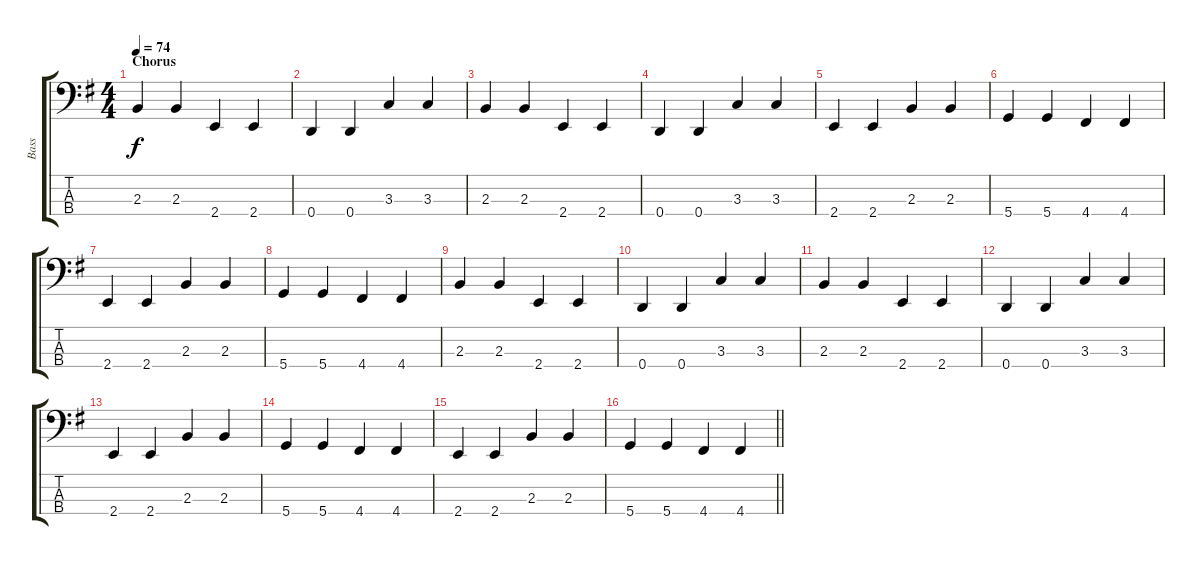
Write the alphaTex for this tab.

\track ("Bass" "Bass") {instrument electricbasspick}
\staff {score tabs}
\tuning (G2 D2 A1 D1) {hide}
\ts (4 4)
\section ("" "Chorus")
\tempo 74
\clef f4
\ks eminor
2.3.4{dy f} 2.3.4 2.4.4 2.4.4 |
0.4.4 0.4.4 3.3.4 3.3.4 |
2.3.4 2.3.4 2.4.4 2.4.4 |
0.4.4 0.4.4 3.3.4 3.3.4 |
2.4.4 2.4.4 2.3.4 2.3.4 |
5.4.4 5.4.4 4.4.4 4.4.4 |
2.4.4 2.4.4 2.3.4 2.3.4 |
5.4.4 5.4.4 4.4.4 4.4.4 |
2.3.4 2.3.4 2.4.4 2.4.4 |
0.4.4 0.4.4 3.3.4 3.3.4 |
2.3.4 2.3.4 2.4.4 2.4.4 |
0.4.4 0.4.4 3.3.4 3.3.4 |
2.4.4 2.4.4 2.3.4 2.3.4 |
5.4.4 5.4.4 4.4.4 4.4.4 |
2.4.4 2.4.4 2.3.4 2.3.4 |
\barLineRight lightlight
5.4.4 5.4.4 4.4.4 4.4.4
